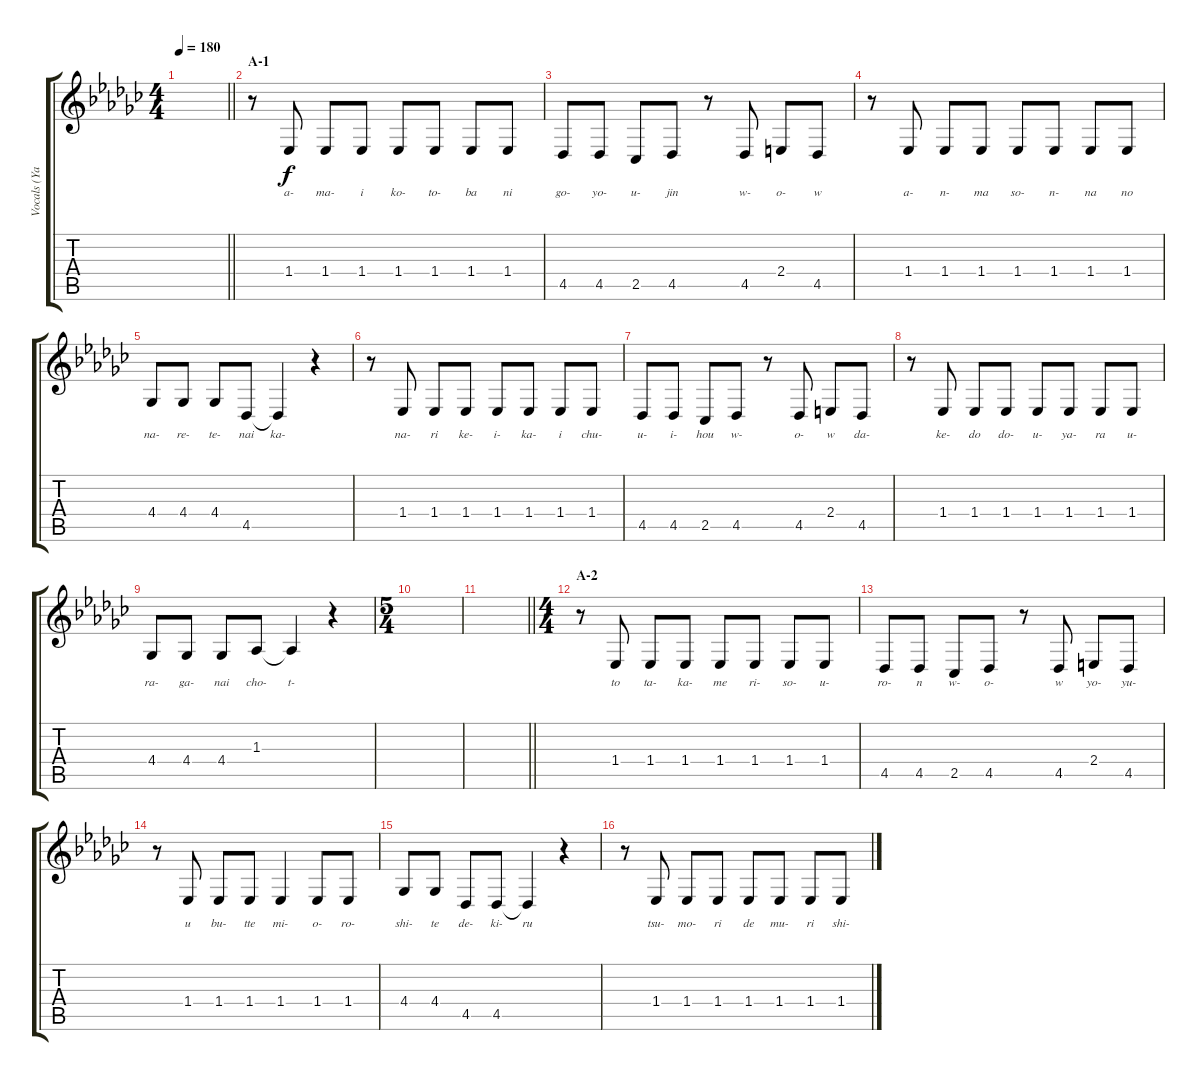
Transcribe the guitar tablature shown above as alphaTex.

\track ("Vocals (Yamanaka Sawako/\"Catherine\")" "Vocals (Ya") {instrument tuba}
\staff {score tabs}
\tuning (E4 B3 G3 D3 A2 E2) {hide}
\ts (4 4)
\tempo 180
\clef g2
\barLineRight lightlight
\ks gb
|
\section ("" "A-1")
r.8 1.4.8{lyrics (0 "a-") lyrics (1 "") lyrics (2 "") lyrics (3 "") lyrics (4 "")} 1.4.8{lyrics (0 "ma-") lyrics (1 "") lyrics (2 "") lyrics (3 "") lyrics (4 "")} 1.4.8{lyrics (0 "i") lyrics (1 "") lyrics (2 "") lyrics (3 "") lyrics (4 "")} 1.4.8{lyrics (0 "ko-") lyrics (1 "") lyrics (2 "") lyrics (3 "") lyrics (4 "")} 1.4.8{lyrics (0 "to-") lyrics (1 "") lyrics (2 "") lyrics (3 "") lyrics (4 "")} 1.4.8{lyrics (0 "ba") lyrics (1 "") lyrics (2 "") lyrics (3 "") lyrics (4 "")} 1.4.8{lyrics (0 "ni") lyrics (1 "") lyrics (2 "") lyrics (3 "") lyrics (4 "")} |
4.5.8{lyrics (0 "go-") lyrics (1 "") lyrics (2 "") lyrics (3 "") lyrics (4 "")} 4.5.8{lyrics (0 "yo-") lyrics (1 "") lyrics (2 "") lyrics (3 "") lyrics (4 "")} 2.5.8{lyrics (0 "u-") lyrics (1 "") lyrics (2 "") lyrics (3 "") lyrics (4 "")} 4.5.8{lyrics (0 "jin") lyrics (1 "") lyrics (2 "") lyrics (3 "") lyrics (4 "")} r.8 4.5.8{lyrics (0 "w-") lyrics (1 "") lyrics (2 "") lyrics (3 "") lyrics (4 "")} 2.4.8{lyrics (0 "o-") lyrics (1 "") lyrics (2 "") lyrics (3 "") lyrics (4 "")} 4.5.8{lyrics (0 "w") lyrics (1 "") lyrics (2 "") lyrics (3 "") lyrics (4 "")} |
r.8 1.4.8{lyrics (0 "a-") lyrics (1 "") lyrics (2 "") lyrics (3 "") lyrics (4 "")} 1.4.8{lyrics (0 "n-") lyrics (1 "") lyrics (2 "") lyrics (3 "") lyrics (4 "")} 1.4.8{lyrics (0 "ma") lyrics (1 "") lyrics (2 "") lyrics (3 "") lyrics (4 "")} 1.4.8{lyrics (0 "so-") lyrics (1 "") lyrics (2 "") lyrics (3 "") lyrics (4 "")} 1.4.8{lyrics (0 "n-") lyrics (1 "") lyrics (2 "") lyrics (3 "") lyrics (4 "")} 1.4.8{lyrics (0 "na") lyrics (1 "") lyrics (2 "") lyrics (3 "") lyrics (4 "")} 1.4.8{lyrics (0 "no") lyrics (1 "") lyrics (2 "") lyrics (3 "") lyrics (4 "")} |
4.4.8{lyrics (0 "na-") lyrics (1 "") lyrics (2 "") lyrics (3 "") lyrics (4 "")} 4.4.8{lyrics (0 "re-") lyrics (1 "") lyrics (2 "") lyrics (3 "") lyrics (4 "")} 4.4.8{lyrics (0 "te-") lyrics (1 "") lyrics (2 "") lyrics (3 "") lyrics (4 "")} 4.5.8{lyrics (0 "nai") lyrics (1 "") lyrics (2 "") lyrics (3 "") lyrics (4 "")} 4.5{t}.4{lyrics (0 "ka-") lyrics (1 "") lyrics (2 "") lyrics (3 "") lyrics (4 "")} r.4 |
r.8 1.4.8{lyrics (0 "na-") lyrics (1 "") lyrics (2 "") lyrics (3 "") lyrics (4 "")} 1.4.8{lyrics (0 "ri") lyrics (1 "") lyrics (2 "") lyrics (3 "") lyrics (4 "")} 1.4.8{lyrics (0 "ke-") lyrics (1 "") lyrics (2 "") lyrics (3 "") lyrics (4 "")} 1.4.8{lyrics (0 "i-") lyrics (1 "") lyrics (2 "") lyrics (3 "") lyrics (4 "")} 1.4.8{lyrics (0 "ka-") lyrics (1 "") lyrics (2 "") lyrics (3 "") lyrics (4 "")} 1.4.8{lyrics (0 "i") lyrics (1 "") lyrics (2 "") lyrics (3 "") lyrics (4 "")} 1.4.8{lyrics (0 "chu-") lyrics (1 "") lyrics (2 "") lyrics (3 "") lyrics (4 "")} |
4.5.8{lyrics (0 "u-") lyrics (1 "") lyrics (2 "") lyrics (3 "") lyrics (4 "")} 4.5.8{lyrics (0 "i-") lyrics (1 "") lyrics (2 "") lyrics (3 "") lyrics (4 "")} 2.5.8{lyrics (0 "hou") lyrics (1 "") lyrics (2 "") lyrics (3 "") lyrics (4 "")} 4.5.8{lyrics (0 "w-") lyrics (1 "") lyrics (2 "") lyrics (3 "") lyrics (4 "")} r.8 4.5.8{lyrics (0 "o-") lyrics (1 "") lyrics (2 "") lyrics (3 "") lyrics (4 "")} 2.4.8{lyrics (0 "w") lyrics (1 "") lyrics (2 "") lyrics (3 "") lyrics (4 "")} 4.5.8{lyrics (0 "da-") lyrics (1 "") lyrics (2 "") lyrics (3 "") lyrics (4 "")} |
r.8 1.4.8{lyrics (0 "ke-") lyrics (1 "") lyrics (2 "") lyrics (3 "") lyrics (4 "")} 1.4.8{lyrics (0 "do") lyrics (1 "") lyrics (2 "") lyrics (3 "") lyrics (4 "")} 1.4.8{lyrics (0 "do-") lyrics (1 "") lyrics (2 "") lyrics (3 "") lyrics (4 "")} 1.4.8{lyrics (0 "u-") lyrics (1 "") lyrics (2 "") lyrics (3 "") lyrics (4 "")} 1.4.8{lyrics (0 "ya-") lyrics (1 "") lyrics (2 "") lyrics (3 "") lyrics (4 "")} 1.4.8{lyrics (0 "ra") lyrics (1 "") lyrics (2 "") lyrics (3 "") lyrics (4 "")} 1.4.8{lyrics (0 "u-") lyrics (1 "") lyrics (2 "") lyrics (3 "") lyrics (4 "")} |
4.4.8{lyrics (0 "ra-") lyrics (1 "") lyrics (2 "") lyrics (3 "") lyrics (4 "")} 4.4.8{lyrics (0 "ga-") lyrics (1 "") lyrics (2 "") lyrics (3 "") lyrics (4 "")} 4.4.8{lyrics (0 "nai") lyrics (1 "") lyrics (2 "") lyrics (3 "") lyrics (4 "")} 1.3.8{lyrics (0 "cho-") lyrics (1 "") lyrics (2 "") lyrics (3 "") lyrics (4 "")} 1.3{t}.4{lyrics (0 "t-") lyrics (1 "") lyrics (2 "") lyrics (3 "") lyrics (4 "")} r.4 |
\ts (5 4)
|
\barLineRight lightlight
|
\ts (4 4)
\section ("" "A-2")
r.8 1.4.8{lyrics (0 "to") lyrics (1 "") lyrics (2 "") lyrics (3 "") lyrics (4 "")} 1.4.8{lyrics (0 "ta-") lyrics (1 "") lyrics (2 "") lyrics (3 "") lyrics (4 "")} 1.4.8{lyrics (0 "ka-") lyrics (1 "") lyrics (2 "") lyrics (3 "") lyrics (4 "")} 1.4.8{lyrics (0 "me") lyrics (1 "") lyrics (2 "") lyrics (3 "") lyrics (4 "")} 1.4.8{lyrics (0 "ri-") lyrics (1 "") lyrics (2 "") lyrics (3 "") lyrics (4 "")} 1.4.8{lyrics (0 "so-") lyrics (1 "") lyrics (2 "") lyrics (3 "") lyrics (4 "")} 1.4.8{lyrics (0 "u-") lyrics (1 "") lyrics (2 "") lyrics (3 "") lyrics (4 "")} |
4.5.8{lyrics (0 "ro-") lyrics (1 "") lyrics (2 "") lyrics (3 "") lyrics (4 "")} 4.5.8{lyrics (0 "n") lyrics (1 "") lyrics (2 "") lyrics (3 "") lyrics (4 "")} 2.5.8{lyrics (0 "w-") lyrics (1 "") lyrics (2 "") lyrics (3 "") lyrics (4 "")} 4.5.8{lyrics (0 "o-") lyrics (1 "") lyrics (2 "") lyrics (3 "") lyrics (4 "")} r.8 4.5.8{lyrics (0 "w") lyrics (1 "") lyrics (2 "") lyrics (3 "") lyrics (4 "")} 2.4.8{lyrics (0 "yo-") lyrics (1 "") lyrics (2 "") lyrics (3 "") lyrics (4 "")} 4.5.8{lyrics (0 "yu-") lyrics (1 "") lyrics (2 "") lyrics (3 "") lyrics (4 "")} |
r.8 1.4.8{lyrics (0 "u") lyrics (1 "") lyrics (2 "") lyrics (3 "") lyrics (4 "")} 1.4.8{lyrics (0 "bu-") lyrics (1 "") lyrics (2 "") lyrics (3 "") lyrics (4 "")} 1.4.8{lyrics (0 "tte") lyrics (1 "") lyrics (2 "") lyrics (3 "") lyrics (4 "")} 1.4.4{lyrics (0 "mi-") lyrics (1 "") lyrics (2 "") lyrics (3 "") lyrics (4 "")} 1.4.8{lyrics (0 "o-") lyrics (1 "") lyrics (2 "") lyrics (3 "") lyrics (4 "")} 1.4.8{lyrics (0 "ro-") lyrics (1 "") lyrics (2 "") lyrics (3 "") lyrics (4 "")} |
4.4.8{lyrics (0 "shi-") lyrics (1 "") lyrics (2 "") lyrics (3 "") lyrics (4 "")} 4.4.8{lyrics (0 "te") lyrics (1 "") lyrics (2 "") lyrics (3 "") lyrics (4 "")} 4.5.8{lyrics (0 "de-") lyrics (1 "") lyrics (2 "") lyrics (3 "") lyrics (4 "")} 4.5.8{lyrics (0 "ki-") lyrics (1 "") lyrics (2 "") lyrics (3 "") lyrics (4 "")} 4.5{t}.4{lyrics (0 "ru") lyrics (1 "") lyrics (2 "") lyrics (3 "") lyrics (4 "")} r.4 |
r.8 1.4.8{lyrics (0 "tsu-") lyrics (1 "") lyrics (2 "") lyrics (3 "") lyrics (4 "")} 1.4.8{lyrics (0 "mo-") lyrics (1 "") lyrics (2 "") lyrics (3 "") lyrics (4 "")} 1.4.8{lyrics (0 "ri") lyrics (1 "") lyrics (2 "") lyrics (3 "") lyrics (4 "")} 1.4.8{lyrics (0 "de") lyrics (1 "") lyrics (2 "") lyrics (3 "") lyrics (4 "")} 1.4.8{lyrics (0 "mu-") lyrics (1 "") lyrics (2 "") lyrics (3 "") lyrics (4 "")} 1.4.8{lyrics (0 "ri") lyrics (1 "") lyrics (2 "") lyrics (3 "") lyrics (4 "")} 1.4.8{lyrics (0 "shi-") lyrics (1 "") lyrics (2 "") lyrics (3 "") lyrics (4 "")}
